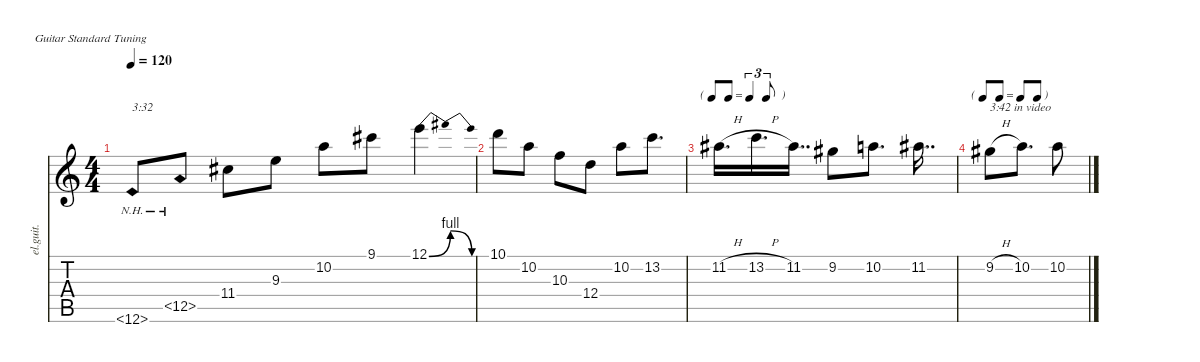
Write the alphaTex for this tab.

\defaultSystemsLayout 4
\hideDynamics
\bracketExtendMode nobrackets
\otherSystemsTrackNameOrientation horizontal
\track ("Lead" "el.guit.") {instrument electricguitarclean}
\staff {score tabs}
\tuning (E4 B3 G3 D3 A2 E2)
\ts (4 4)
\tempo 120
\clef g2
\ks c
12.6{nh}.8{txt "3:32" dy mf beam Up} 12.5{nh}.8{beam Up} 11.4{acc #}.8{beam Down} 9.3.8{beam Down} 10.2.8{beam Down} 9.1{acc #}.8{beam Down} 12.1{be (bendrelease 0 0 10.2 4 20.4 4 30 0)}.4{beam Down} |
10.1.8{beam Down} 10.2.8{beam Down} 10.3.8{beam Down} 12.4.8{beam Down} 10.2.8{beam Down} 13.2.8{d beam Down} |
\tf triplet8th
11.2{h acc #}.16{d beam Down} 13.2{h}.16{d beam Down} 11.2{acc #}.16{dd beam Down} 9.2{acc #}.8{beam Down} 10.2.8{d beam Down} 11.2{acc #}.16{dd beam Down} |
\tf none
9.2{h acc #}.8{txt "3:42 in video" beam Down} 10.2.8{d beam Down} 10.2.8{beam Down}
